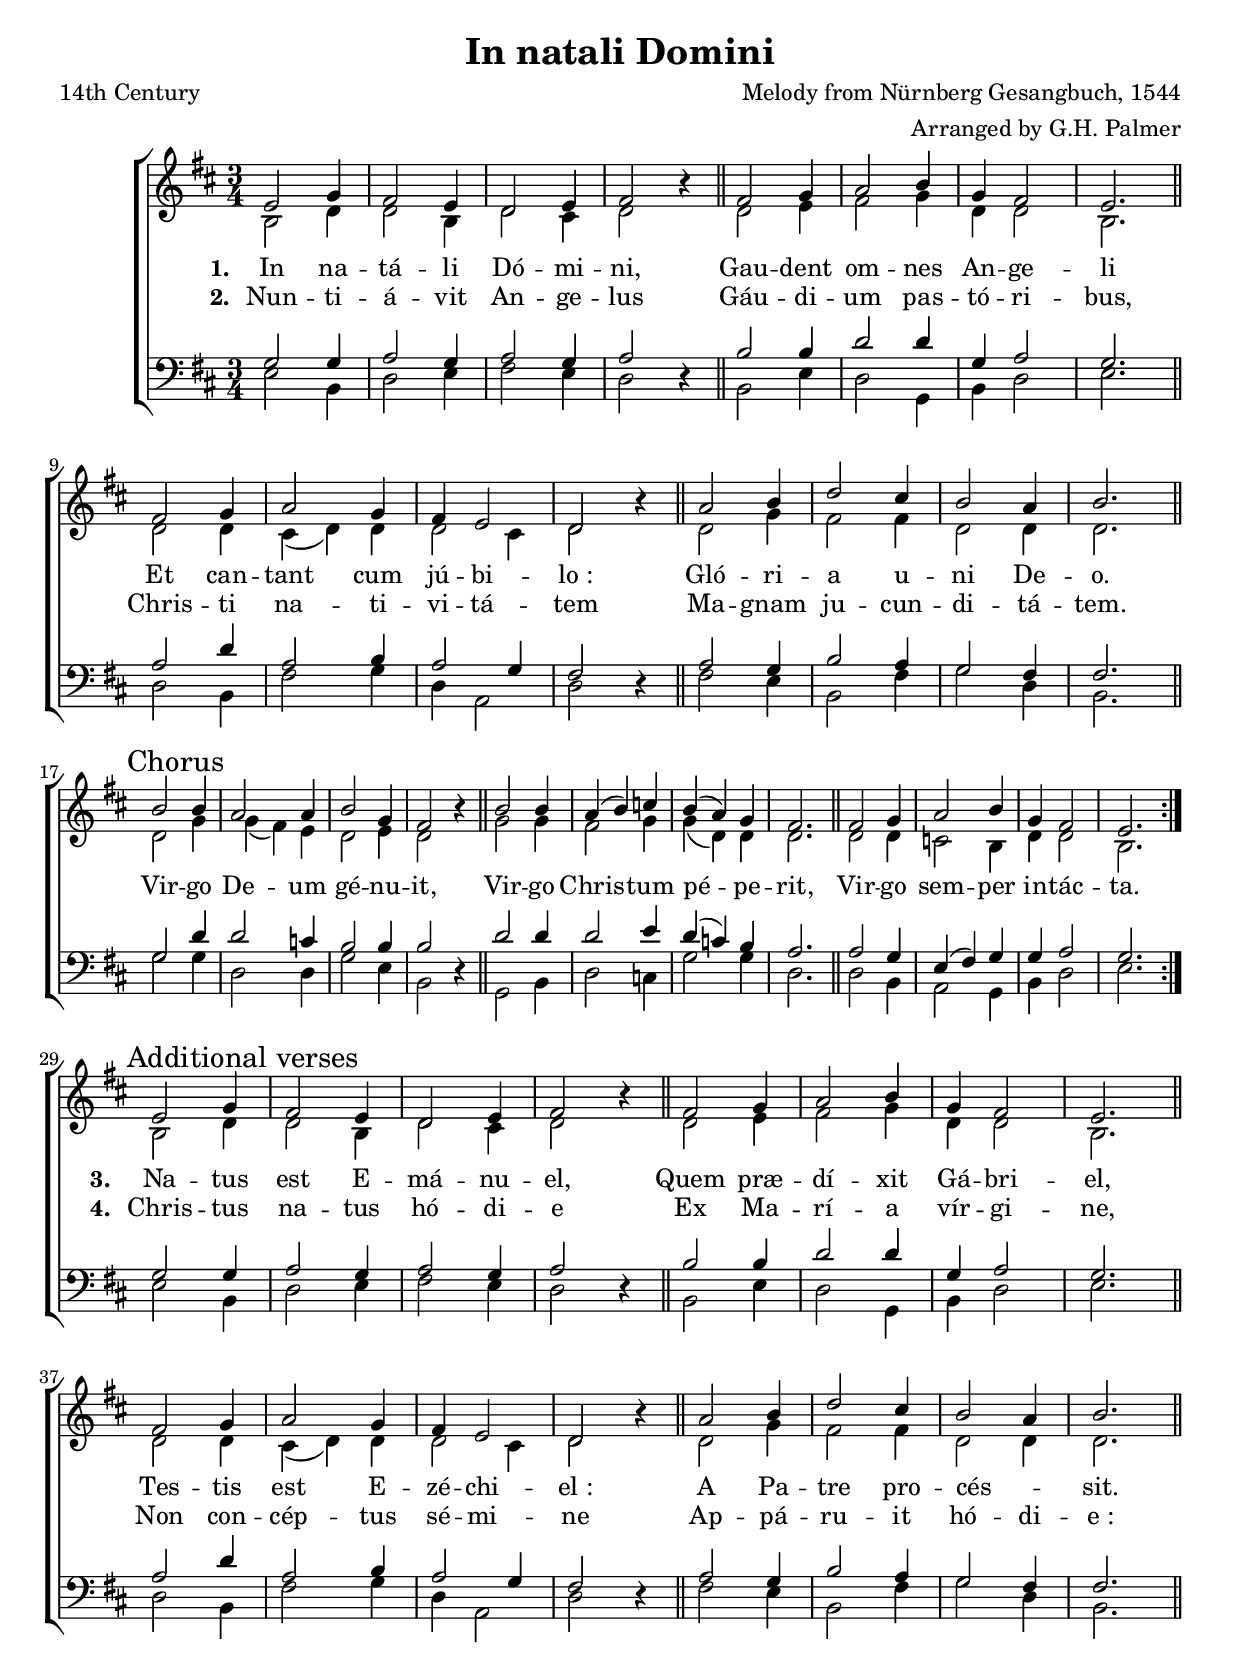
\version "2.14.2"
\include "util.ly"
\header {
  title = "In natali Domini"
  poet = "14th Century"
  composer = "Melody from Nürnberg Gesangbuch, 1544"
  arranger = "Arranged by G.H. Palmer"
  %tagline = \markup{ from \italic {The Cowley Carol Book}, 1919}
}

global = {
  \key d \major
  \time 3/4
}

sopMusic = \relative c' {
  \repeat volta 2 {
    e2 g4 |
    fis2 e4 |
    d2 e4 |
    fis2 b4\rest \bar "||"
    fis2 g4 |
    a2 b4 |
    g4 fis2 |

    e2. \bar "||"
    fis2 g4 |
    a2 g4 |
    fis4 e2 |
    d2 b'4\rest \bar "||"
    a2 b4 |
    d2 cis4 |

    b2 a4 |
    b2. \bar "||" \break \once \override Score.RehearsalMark #'self-alignment-X = #LEFT \mark "Chorus"
    b2 b4 |
    a2 a4 |
    b2 g4 |
    fis2 b4\rest \bar "||"
    b2 b4 |

    a4( b) c |
    b( a) g |
    fis2. \bar "||"
    fis2 g4 |
    a2 b4 |
    g4 fis2 |
    e2. \break
  }
  
  \once \override Score.RehearsalMark #'self-alignment-X = #LEFT
  \mark "Additional verses"
  e2 g4 |
  fis2 e4 |
  d2 e4 |
  fis2 b4\rest \bar "||"
  fis2 g4 |
  a2 b4 |
  g4 fis2 |
  
  e2. \bar "||"
  fis2 g4 |
  a2 g4 |
  fis4 e2 |
  d2 b'4\rest \bar "||"
  a2 b4 |
  d2 cis4 |
  
  b2 a4 |
  b2. \bar "||"
}
sopWords = \lyricmode {
}

altoMusic = \relative c' {
  b2 d4 |
  d2 b4 |
  d2 cis4 |
  d2 s4 \bar "||"
  d2 e4 |
  fis2 g4 |
  d4 d2 |
  
  b2. \bar "||"
  d2 d4 |
  cis4( d) d |
  d2 cis4 |
  d2 s4 \bar "||"
  d2 g4 |
  fis2 fis4 |
  
  d2 d4 |
  d2. \bar "||"
  d2 g4 |
  g( fis) e |
  d2 e4 |
  d2 s4 \bar "||"
  g2 g4 |
  
  fis2 g4 |
  g( d) d |
  d2. \bar "||"
  d2 d4 |
  c2 b4 |
  d4 d2 |
  b2.
  
  
  
  b2 d4 |
  d2 b4 |
  d2 cis4 |
  d2 s4 \bar "||"
  d2 e4 |
  fis2 g4 |
  d4 d2 |
  
  b2. \bar "||"
  d2 d4 |
  cis4( d) d |
  d2 cis4 |
  d2 s4 \bar "||"
  d2 g4 |
  fis2 fis4 |
  
  d2 d4 |
  d2. \bar "||"
}
altoWords = \lyricmode {
  \dropLyricsIV
  \set stanza = #"1. "
  In na -- tá -- li Dó -- mi -- ni,
  Gau -- dent om -- nes An -- ge -- li 
  Et can -- tant cum jú -- bi -- lo_:
  Gló -- ri -- a u -- ni De -- o.
  
  \set associatedVoice = "tenors"
  Vir -- go De -- um gé -- nu -- it, 
  Vir -- go Chris -- tum pé -- pe -- rit,
  \unset associatedVoice
  Vir -- go sem -- per in -- tác -- ta.


  \set stanza = #"3. "
  Na -- tus est E -- má -- nu -- el,
  Quem præ -- dí -- xit Gá -- bri -- el,
  Tes -- tis est E -- zé -- chi -- el_:
  A Pa -- tre pro -- cés -- _ sit.
}
altoWordsII = \lyricmode {
  \dropLyricsIV
  \set stanza = #"2. "
  Nun -- ti -- á -- vit An -- ge -- lus
  Gáu -- di -- um pas -- tó -- ri -- bus, 
  Chris -- ti na -- ti -- vi -- tá -- tem
  Ma -- gnam ju -- cun -- di -- tá -- tem.
  
  \repeat unfold 21 {\skip1}
  \set stanza = #"4. "
  Chris -- tus na -- tus hó -- di -- e
  Ex Ma -- rí -- a vír -- gi -- ne,
  Non con -- cép -- tus sé -- mi -- ne
  Ap -- pá -- ru -- it hó -- di -- e_:

}
altoWordsIII = \lyricmode {
}
altoWordsIV = \lyricmode {
}
altoWordsV = \lyricmode {
  \set stanza = #"5. "
  \set ignoreMelismata = ##t
}
altoWordsVI = \lyricmode {
  \set stanza = #"6. "
  \set ignoreMelismata = ##t
}
tenorMusic = \relative c {
  g'2 g4 |
  a2 g4 |
  a2 g4 |
  a2 s4 \bar "||"
  b2 b4 |
  d2 d4 |
  g,4 a2 |
  
  g2. \bar "||"
  a2 d4 |
  a2 b4 |
  a2 g4 |
  fis2 s4 \bar "||"
  a2 g4 |
  b2 a4 |
  
  g2 fis4 |
  fis2. \bar "||"
  g2 d'4 |
  d2 c4 |
  b2 b4 |
  b2 s4 \bar "||"
  d2 d4 |
  
  d2 e4 |
  d( c) b |
  a2. \bar "||"
  a2 g4 |
  e( fis) g |
  g a2 |
  g2.
  
  
  
  
  
  g2 g4 |
  a2 g4 |
  a2 g4 |
  a2 s4 \bar "||"
  b2 b4 |
  d2 d4 |
  g,4 a2 |
  
  g2. \bar "||"
  a2 d4 |
  a2 b4 |
  a2 g4 |
  fis2 s4 \bar "||"
  a2 g4 |
  b2 a4 |
  
  g2 fis4 |
  fis2. \bar "||"
}
tenorWords = \lyricmode {
}

bassMusic = \relative c {
  e2 b4 |
  d2 e4 |
  fis2 e4 |
  d2 d4\rest \bar "||"
  b2 e4 |
  d2 g,4 |
  b4 d2 |
  
  e2. \bar "||"
  d2 b4 |
  fis'2 g4 |
  d4 a2 |
  d2 d4\rest \bar "||"
  fis2 e4 |
  b2 fis'4 |
  
  g2 d4 |
  b2. \bar "||"
  g'2 g4 |
  d2 d4 |
  g2 e4 |
  b2 d4\rest \bar "||"
  g,2 b4 |
  
  d2 c4 |
  g'2 g4 |
  d2. \bar "||"
  d2 b4 |
  a2 g4 |
  b4 d2 |
  e2.
  
  
  
  
  
  e2 b4 |
  d2 e4 |
  fis2 e4 |
  d2 d4\rest \bar "||"
  b2 e4 |
  d2 g,4 |
  b4 d2 |
  
  e2. \bar "||"
  d2 b4 |
  fis'2 g4 |
  d4 a2 |
  d2 d4\rest \bar "||"
  fis2 e4 |
  b2 fis'4 |
  
  g2 d4 |
  b2. \bar "||"
}
bassWords = \lyricmode {

}

pianoRH = \relative c' {
  
}
pianoLH = \relative c' {
  
}

\score {
  <<
   \new ChoirStaff <<
    \new Staff = women <<
      \new Voice = "sopranos" { \voiceOne << \global \sopMusic >> }
      \new Voice = "altos" { \voiceTwo << \global \altoMusic >> }
    >>
   \new Staff = men <<
      \clef bass
      \new Voice = "tenors" { \voiceOne << \global \tenorMusic >> }
      \new Voice = "basses" { \voiceTwo << \global \bassMusic >> }
    >>
    \new Lyrics \with { alignAboveContext = #"women" \override VerticalAxisGroup #'nonstaff-relatedstaff-spacing = #'((basic-distance . 0) (padding . -1))} \lyricsto "sopranos" \sopWords
     \new Lyrics = "altosVI"  \with { alignBelowContext = #"women" \override VerticalAxisGroup #'nonstaff-relatedstaff-spacing = #'((basic-distance . 0))} \lyricsto "sopranos" \altoWordsVI
    \new Lyrics = "altosV"  \with { alignBelowContext = #"women" \override VerticalAxisGroup #'nonstaff-relatedstaff-spacing = #'((basic-distance . 0))} \lyricsto "sopranos" \altoWordsV
    \new Lyrics = "altosIV"  \with { alignBelowContext = #"women" \override VerticalAxisGroup #'nonstaff-relatedstaff-spacing = #'((basic-distance . 0))} \lyricsto "sopranos" \altoWordsIV
    \new Lyrics = "altosIII"  \with { alignBelowContext = #"women" \override VerticalAxisGroup #'nonstaff-relatedstaff-spacing = #'((basic-distance . 0))} \lyricsto "sopranos" \altoWordsIII
    \new Lyrics = "altosII"  \with { alignBelowContext = #"women" \override VerticalAxisGroup #'nonstaff-relatedstaff-spacing = #'((basic-distance . 0))} \lyricsto "sopranos" \altoWordsII
    \new Lyrics = "altos"  \with { alignBelowContext = #"women" } \lyricsto "sopranos" \altoWords
    \new Lyrics \with { alignAboveContext = #"men" \override VerticalAxisGroup #'nonstaff-relatedstaff-spacing = #'((basic-distance . 0) (padding . -1)) } \lyricsto "tenors" \tenorWords
    \new Lyrics \with { alignBelowContext = #"men" \override VerticalAxisGroup #'nonstaff-relatedstaff-spacing = #'((basic-distance . 0)) } \lyricsto "basses" \bassWords
  >>
%    \new PianoStaff << \new Staff { \new Voice { \pianoRH } } \new Staff { \clef "bass" \pianoLH } >>
  >>
  \layout { }
  \midi {
    \tempo 4 = 180
    \set Staff.midiInstrument = "flute"
  
    \context {
      \Voice
      \remove "Dynamic_performer"
    }
  }
}
